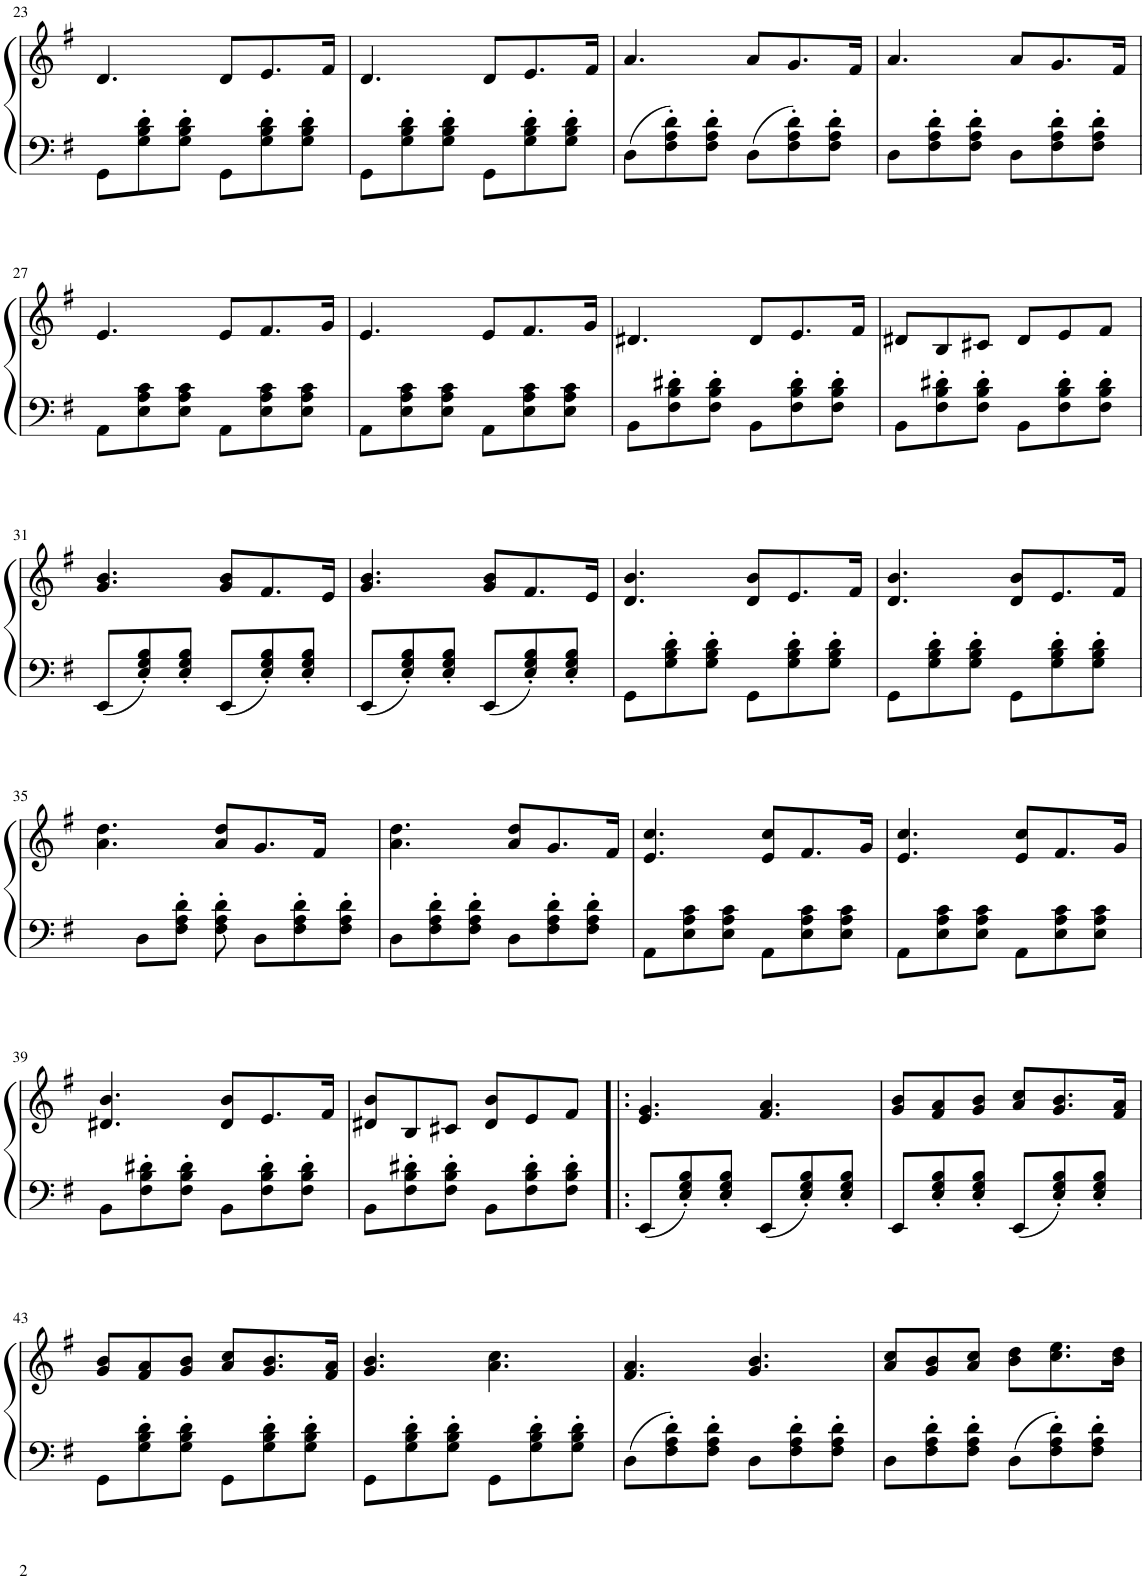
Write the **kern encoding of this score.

**kern	**kern
*part1	*part1
*staff2	*staff1
*I"Piano	*
*I'Pno	*
!!LO:PB:g=z
*clefF4	*clefG2
*k[f#]	*k[f#]
*M6/8	*M6/8
=23	=23
8GG\L	4.d/
8G\' 8B\' 8d\'	.
8G\' 8B\' 8d\'J	.
8GG\L	8d/L
8G\' 8B\' 8d\'	8.e/
8G\' 8B\' 8d\'J	.
.	16f#/Jk
=24	=24
8GG\L	4.d/
8G\' 8B\' 8d\'	.
8G\' 8B\' 8d\'J	.
8GG\L	8d/L
8G\' 8B\' 8d\'	8.e/
8G\' 8B\' 8d\'J	.
.	16f#/Jk
=25	=25
8D\L	4.a/
8F#\' 8A\' 8d\'	.
8F#\' 8A\' 8d\'J	.
8D\L	8a/L
8F#\' 8A\' 8d\'	8.g/
8F#\' 8A\' 8d\'J	.
.	16f#/Jk
=26	=26
8D\L	4.a/
8F#\' 8A\' 8d\'	.
8F#\' 8A\' 8d\'J	.
8D\L	8a/L
8F#\' 8A\' 8d\'	8.g/
8F#\' 8A\' 8d\'J	.
.	16f#/Jk
!!LO:LB:g=z
=27	=27
8AA\L	4.e/
8E\ 8A\ 8c\	.
8E\ 8A\ 8c\J	.
8AA\L	8e/L
8E\ 8A\ 8c\	8.f#/
8E\ 8A\ 8c\J	.
.	16g/Jk
=28	=28
8AA\L	4.e/
8E\ 8A\ 8c\	.
8E\ 8A\ 8c\J	.
8AA\L	8e/L
8E\ 8A\ 8c\	8.f#/
8E\ 8A\ 8c\J	.
.	16g/Jk
=29	=29
8BB\L	4.d#X/
8F#\' 8B\' 8d#X\'	.
8F#\' 8B\' 8d#\'J	.
8BB\L	8d#/L
8F#\' 8B\' 8d#\'	8.e/
8F#\' 8B\' 8d#\'J	.
.	16f#/Jk
=30	=30
8BB\L	8d#X/L
8F#\' 8B\' 8d#X\'	8B/
8F#\' 8B\' 8d#\'J	8c#X/J
8BB\L	8d#/L
8F#\' 8B\' 8d#\'	8e/
8F#\' 8B\' 8d#\'J	8f#/J
!!LO:LB:g=z
=31	=31
8EE/L	4.g/ 4.b/
8E/' 8G/' 8B/'	.
8E/' 8G/' 8B/'J	.
8EE/L	8g/ 8b/L
8E/' 8G/' 8B/'	8.f#/
8E/' 8G/' 8B/'J	.
.	16e/Jk
=32	=32
8EE/L	4.g/ 4.b/
8E/' 8G/' 8B/'	.
8E/' 8G/' 8B/'J	.
8EE/L	8g/ 8b/L
8E/' 8G/' 8B/'	8.f#/
8E/' 8G/' 8B/'J	.
.	16e/Jk
=33	=33
8GG\L	4.d/ 4.b/
8G\' 8B\' 8d\'	.
8G\' 8B\' 8d\'J	.
8GG\L	8d/ 8b/L
8G\' 8B\' 8d\'	8.e/
8G\' 8B\' 8d\'J	.
.	16f#/Jk
=34	=34
8GG\L	4.d/ 4.b/
8G\' 8B\' 8d\'	.
8G\' 8B\' 8d\'J	.
8GG\L	8d/ 8b/L
8G\' 8B\' 8d\'	8.e/
8G\' 8B\' 8d\'J	.
.	16f#/Jk
!!LO:LB:g=z
=35	=35
8ryy	4.a\ 4.dd\
8D\L	.
8F#\' 8A\' 8d\'J	.
8F#\' 8A\' 8d\'	8a/ 8dd/L
8D\L	8.g/
8F#\' 8A\' 8d\'	.
.	16f#/Jk
8F#\' 8A\' 8d\'J	8ryy
=36	=36
8D\L	4.a\ 4.dd\
8F#\' 8A\' 8d\'	.
8F#\' 8A\' 8d\'J	.
8D\L	8a/ 8dd/L
8F#\' 8A\' 8d\'	8.g/
8F#\' 8A\' 8d\'J	.
.	16f#/Jk
=37	=37
8AA\L	4.e/ 4.cc/
8E\ 8A\ 8c\	.
8E\ 8A\ 8c\J	.
8AA\L	8e/ 8cc/L
8E\ 8A\ 8c\	8.f#/
8E\ 8A\ 8c\J	.
.	16g/Jk
=38	=38
8AA\L	4.e/ 4.cc/
8E\ 8A\ 8c\	.
8E\ 8A\ 8c\J	.
8AA\L	8e/ 8cc/L
8E\ 8A\ 8c\	8.f#/
8E\ 8A\ 8c\J	.
.	16g/Jk
!!LO:LB:g=z
=39	=39
8BB\L	4.d#X/ 4.b/
8F#\' 8B\' 8d#X\'	.
8F#\' 8B\' 8d#\'J	.
8BB\L	8d#/ 8b/L
8F#\' 8B\' 8d#\'	8.e/
8F#\' 8B\' 8d#\'J	.
.	16f#/Jk
=40	=40
8BB\L	8d#X/ 8b/L
8F#\' 8B\' 8d#X\'	8B/
8F#\' 8B\' 8d#\'J	8c#X/J
8BB\L	8d#/ 8b/L
8F#\' 8B\' 8d#\'	8e/
8F#\' 8B\' 8d#\'J	8f#/J
=41!|:	=41!|:
8EE/L	4.e/ 4.g/
8E/' 8G/' 8B/'	.
8E/' 8G/' 8B/'J	.
8EE/L	4.f#/ 4.a/
8E/' 8G/' 8B/'	.
8E/' 8G/' 8B/'J	.
=42	=42
8EE/L	8g/ 8b/L
8E/' 8G/' 8B/'	8f#/ 8a/
8E/' 8G/' 8B/'J	8g/ 8b/J
8EE/L	8a/ 8cc/L
8E/' 8G/' 8B/'	8.g/ 8.b/
8E/' 8G/' 8B/'J	.
.	16f#/ 16a/Jk
!!LO:LB:g=z
=43	=43
8GG\L	8g/ 8b/L
8G\' 8B\' 8d\'	8f#/ 8a/
8G\' 8B\' 8d\'J	8g/ 8b/J
8GG\L	8a/ 8cc/L
8G\' 8B\' 8d\'	8.g/ 8.b/
8G\' 8B\' 8d\'J	.
.	16f#/ 16a/Jk
=44	=44
8GG\L	4.g/ 4.b/
8G\' 8B\' 8d\'	.
8G\' 8B\' 8d\'J	.
8GG\L	4.a\ 4.cc\
8G\' 8B\' 8d\'	.
8G\' 8B\' 8d\'J	.
=45	=45
8D\L	4.f#/ 4.a/
8F#\' 8A\' 8d\'	.
8F#\' 8A\' 8d\'J	.
8D\L	4.g/ 4.b/
8F#\' 8A\' 8d\'	.
8F#\' 8A\' 8d\'J	.
=46	=46
8D\L	8a/ 8cc/L
8F#\' 8A\' 8d\'	8g/ 8b/
8F#\' 8A\' 8d\'J	8a/ 8cc/J
8D\L	8b\ 8dd\L
8F#\' 8A\' 8d\'	8.cc\ 8.ee\
8F#\' 8A\' 8d\'J	.
.	16b\ 16dd\Jk
=	=
*-	*-
